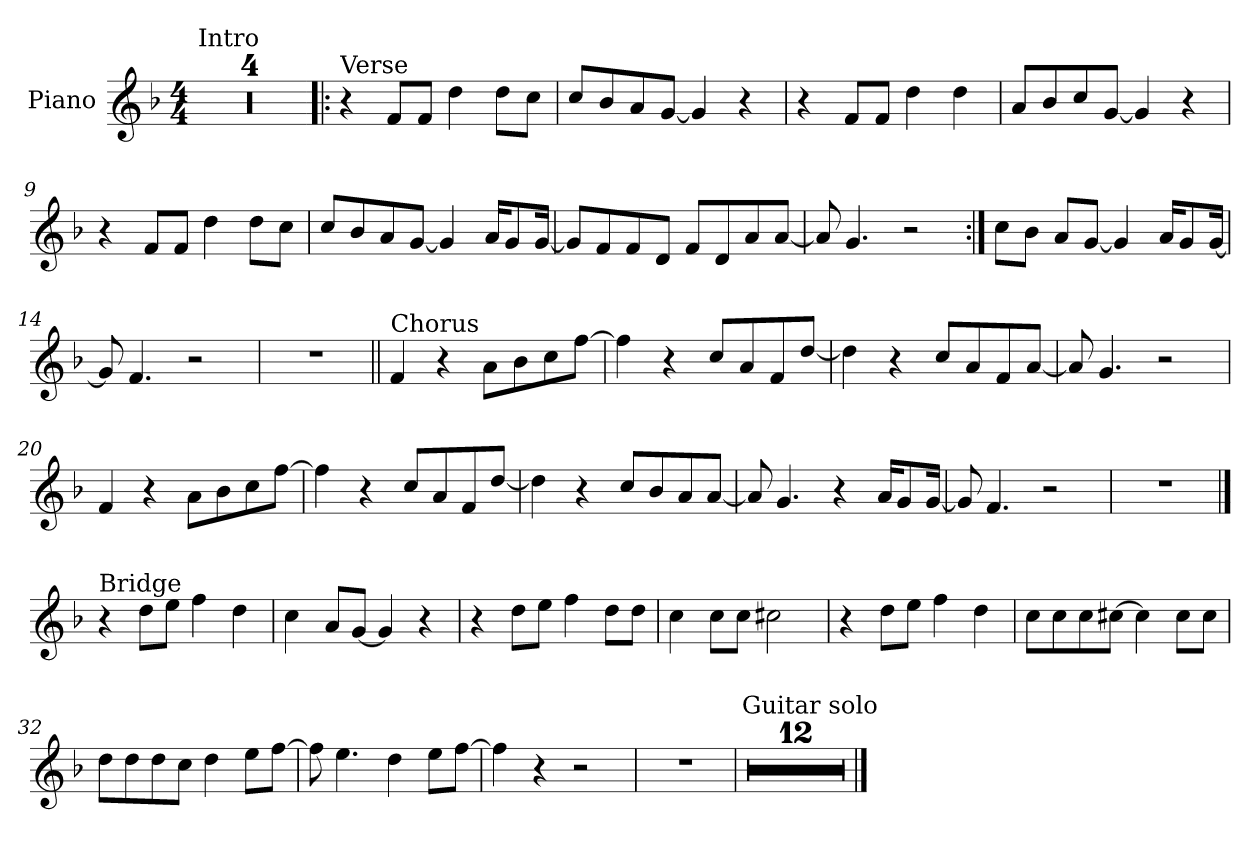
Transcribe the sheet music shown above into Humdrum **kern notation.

**kern
*part1
*staff1
*I"Piano
*I'Pno
*clefG2
*k[b-]
*F:
*M4/4
*MM82
=1
!LO:TX:a:t=Intro
1ryy
=2
1ryy
=3
1ryy
=4
1ryy
!!LO:LB:g=z
=5!|:
!LO:TX:a:t=Verse
4r
8f/L
8f/J
4dd\
8dd\L
8cc\J
=6
8cc/L
8b-/
8a/
[8g/J
4g/]
4r
=7
4r
8f/L
8f/J
4dd\
4dd\
=8
8a/L
8b-/
8cc/
[8g/J
4g/]
4r
!!LO:LB:g=z
=9
4r
8f/L
8f/J
4dd\
8dd\L
8cc\J
=10
8cc/L
8b-/
8a/
[8g/J
4g/]
16a/KL
8g/
[16g/Jk
=11
8g/L]
8f/
8f/
8d/J
8f/L
8d/
8a/
[8a/J
=12
8a/]
4.g/
2r
!!LO:LB:g=z
=13:|!
8cc\L
8b-\J
8a/L
[8g/J
4g/]
16a/KL
8g/
[16g/Jk
=14
8g/]
4.f/
2r
=15
1r
!!LO:LB:g=z
=16||
!LO:TX:a:t=Chorus
4f/
4r
8a\L
8b-\
8cc\
[8ff\J
=17
4ff\]
4r
8cc/L
8a/
8f/
[8dd/J
=18
4dd\]
4r
8cc/L
8a/
8f/
[8a/J
=19
8a/]
4.g/
2r
=20
4f/
4r
8a\L
8b-\
8cc\
[8ff\J
!!LO:LB:g=z
=21
4ff\]
4r
8cc/L
8a/
8f/
[8dd/J
=22
4dd\]
4r
8cc/L
8b-/
8a/
[8a/J
=23
8a/]
4.g/
4r
16a/KL
8g/
[16g/Jk
=24
8g/]
4.f/
2r
=25
1r
!!LO:LB:g=z
==26
!LO:TX:a:t=Bridge
4r
8dd\L
8ee\J
4ff\
4dd\
=27
4cc\
8a/L
[8g/J
4g/]
4r
=28
4r
8dd\L
8ee\J
4ff\
8dd\L
8dd\J
=29
4cc\
8cc\L
8cc\J
2cc#X\
=30
4r
8dd\L
8ee\J
4ff\
4dd\
!!LO:LB:g=z
=31
8cc\L
8cc\
8cc\
[8cc#X\J
4cc#\]
8cc#\L
8cc#\J
=32
8dd\L
8dd\
8dd\
8cc\J
4dd\
8ee\L
[8ff\J
=33
8ff\]
4.ee\
4dd\
8ee\L
[8ff\J
=34
4ff\]
4r
2r
=35
1r
!!LO:LB:g=z
=36
!LO:TX:a:t=Guitar solo
1ryy
=37
1ryy
=38
1ryy
=39
1ryy
=40
1ryy
=41
1ryy
!!LO:LB:g=z
=42
1ryy
=43
1ryy
=44
1ryy
=45
1ryy
=46
1ryy
=47
1ryy
==
*-
